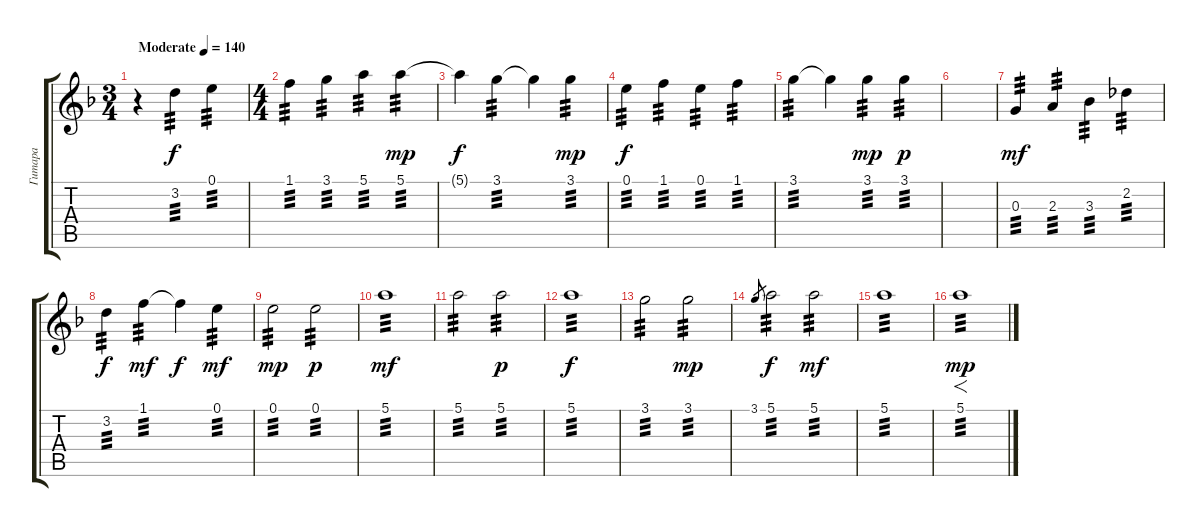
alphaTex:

\track ("Гитара" "Гитара") {instrument acousticguitarnylon}
\staff {score tabs}
\tuning (E4 B3 G3 D3 A2 E2) {hide}
\ts (3 4)
\section ("" "")
\tempo (140 "Moderate")
\clef g2
\ks dminor
r.4{dy f instrument acousticguitarnylon} 3.2.4{tp 3} 0.1.4{tp 3} |
\ts (4 4)
1.1.4{tp 3} 3.1.4{tp 3} 5.1.4{tp 3} 5.1.4{tp 3 dy mp} |
5.1{t}.4{dy f} 3.1.4{tp 3} 3.1{t}.4 3.1.4{tp 3 dy mp} |
0.1.4{tp 3 dy f} 1.1.4{tp 3} 0.1.4{tp 3} 1.1.4{tp 3} |
3.1.4{tp 3} 3.1{t}.4 3.1.4{tp 3 dy mp} 3.1.4{tp 3 dy p} |
|
0.3.4{tp 3 dy mf} 2.3.4{tp 3} 3.3.4{tp 3} 2.2.4{tp 3} |
3.2.4{tp 3 dy f} 1.1.4{tp 3 dy mf} 1.1{t}.4{dy f} 0.1.4{tp 3 dy mf} |
0.1.2{tp 3 dy mp} 0.1.2{tp 3 dy p} |
5.1.1{tp 3 dy mf} |
5.1.2{tp 3} 5.1.2{tp 3 dy p} |
5.1.1{tp 3 dy f} |
3.1.2{tp 3} 3.1.2{tp 3 dy mp} |
3.1.8{gr} 5.1.2{tp 3 dy f} 5.1.2{tp 3 dy mf} |
5.1.1{tp 3} |
5.1.1{f tp 3 dy mp}
